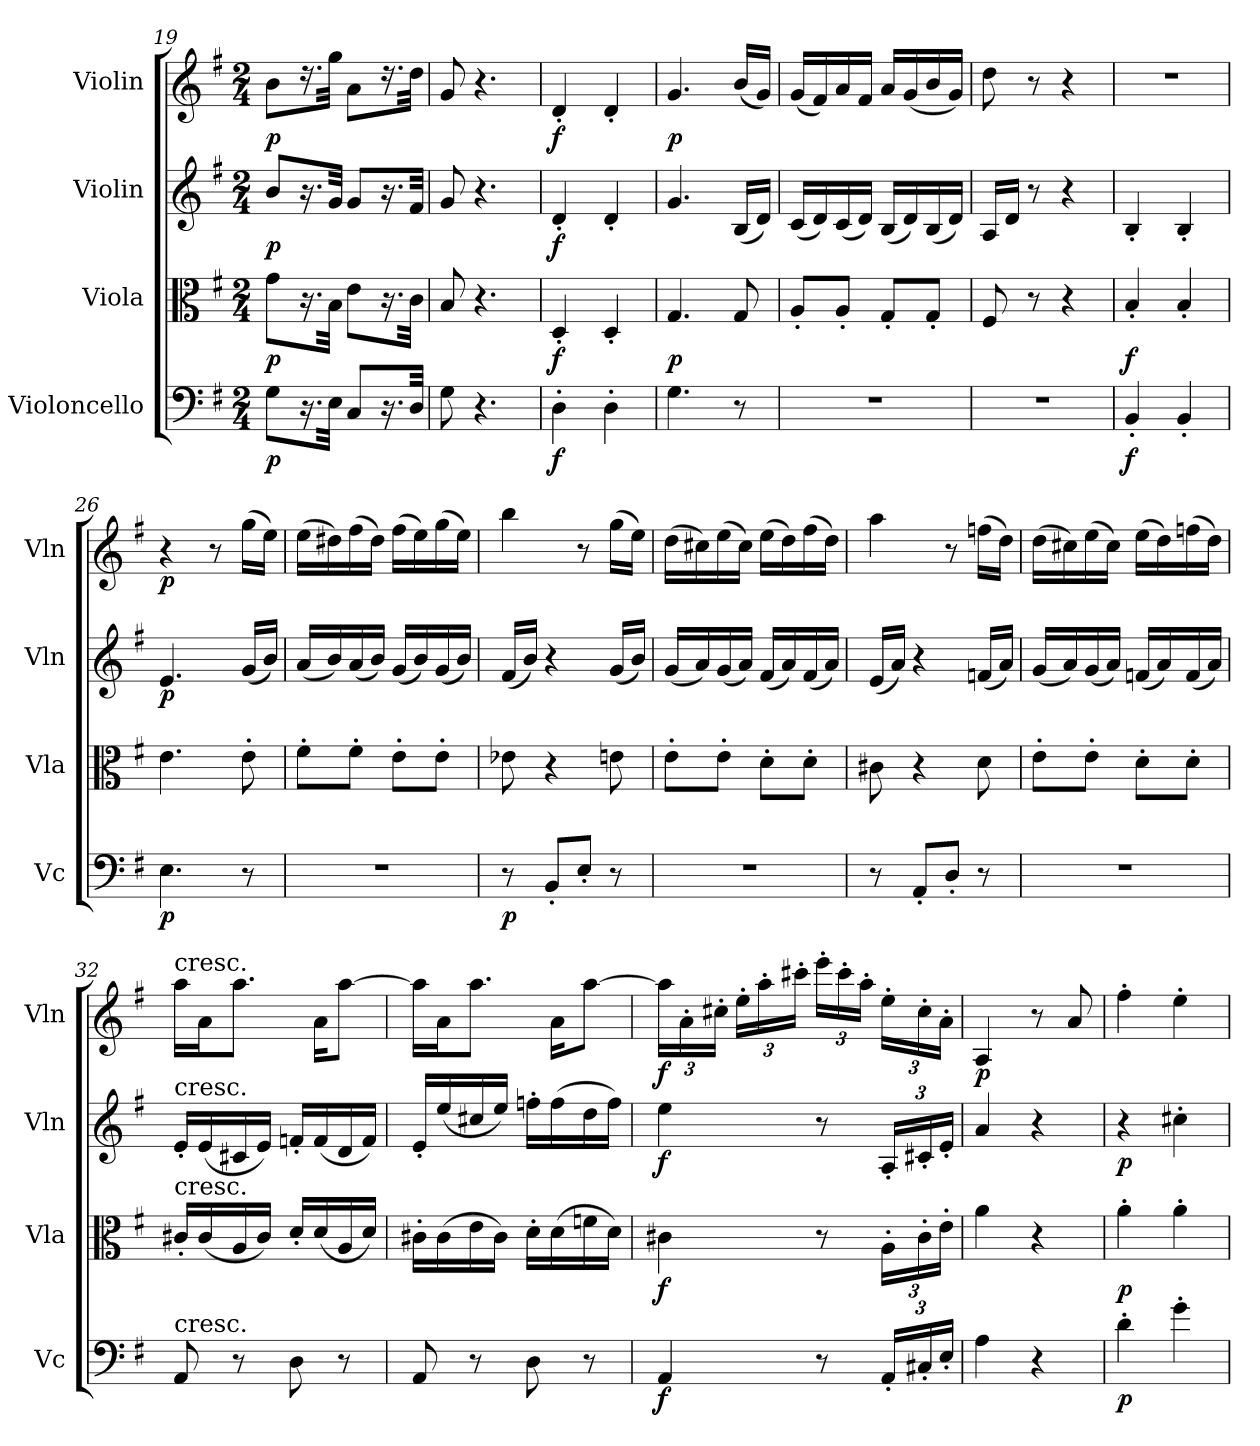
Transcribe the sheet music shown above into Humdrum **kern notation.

**kern	**dynam	**kern	**dynam	**kern	**dynam	**kern	**dynam
*part4	*part4	*part3	*part3	*part2	*part2	*part1	*part1
*staff4	*staff4	*staff3	*staff3	*staff2	*staff2	*staff1	*staff1
*I"Violoncello	*	*I"Viola	*	*I"Violin	*	*I"Violin	*
*I'Vc	*	*I'Vla	*	*I'Vln	*	*I'Vln	*
*clefF4	*	*clefC3	*	*clefG2	*	*clefG2	*
*k[f#]	*	*k[f#]	*	*k[f#]	*	*k[f#]	*
*G:	*	*G:	*	*G:	*	*G:	*
*M2/4	*	*M2/4	*	*M2/4	*	*M2/4	*
=19	=19	=19	=19	=19	=19	=19	=19
8G\L	p	8g\L	p	8b/L	p	8b\L	p
16.r	.	16.r	.	16.r	.	16.r	.
32E\Jkk	.	32B\Jkk	.	32g/Jkk	.	32gg\Jkk	.
8C/L	.	8e\L	.	8g/L	.	8a\L	.
16.r	.	16.r	.	16.r	.	16.r	.
32D/Jkk	.	32c\Jkk	.	32f#/Jkk	.	32dd\Jkk	.
=20	=20	=20	=20	=20	=20	=20	=20
8G\	.	8B/	.	8g/	.	8g/	.
4.r	.	4.r	.	4.r	.	4.r	.
=21	=21	=21	=21	=21	=21	=21	=21
4D'\	f	4D'/	f	4d'/	f	4d'/	f
4D'\	.	4D'/	.	4d'/	.	4d'/	.
=22	=22	=22	=22	=22	=22	=22	=22
4.G\	.	4.G/	p	4.g/	.	4.g/	p
8r	.	8G/	.	(16B/LL	.	(16b/LL	.
.	.	.	.	16d/JJ)	.	16g/JJ)	.
=23	=23	=23	=23	=23	=23	=23	=23
2r	.	8A'/L	.	(16c/LL	.	(16g/LL	.
.	.	.	.	16d/)	.	16f#/)	.
.	.	8A'/J	.	(16c/	.	16a/	.
.	.	.	.	16d/JJ)	.	16f#/JJ	.
.	.	8G'/L	.	(16B/LL	.	16a/LL	.
.	.	.	.	16d/)	.	(16g/	.
.	.	8G'/J	.	(16B/	.	16b/	.
.	.	.	.	16d/JJ)	.	16g/JJ)	.
=24	=24	=24	=24	=24	=24	=24	=24
2r	.	8F#/	.	16A/LL	.	8dd\	.
.	.	.	.	16d/JJ	.	.	.
.	.	8r	.	8r	.	8r	.
.	.	4r	.	4r	.	4r	.
=25	=25	=25	=25	=25	=25	=25	=25
4BB'/	f	4B'/	f	4B'/	.	2r	.
4BB'/	.	4B'/	.	4B'/	.	.	.
=26	=26	=26	=26	=26	=26	=26	=26
4.E\	p	4.e\	.	4.e/	p	4r	p
.	.	.	.	.	.	8r	.
8r	.	8e'\	.	(16g/LL	.	(16gg\LL	.
.	.	.	.	16b/JJ)	.	16ee\JJ)	.
=27	=27	=27	=27	=27	=27	=27	=27
2r	.	8f#'\L	.	(16a/LL	.	(16ee\LL	.
.	.	.	.	16b/)	.	16dd#X\)	.
.	.	8f#'\J	.	(16a/	.	(16ff#\	.
.	.	.	.	16b/JJ)	.	16dd#\JJ)	.
.	.	8e'\L	.	(16g/LL	.	(16ff#\LL	.
.	.	.	.	16b/)	.	16ee\)	.
.	.	8e'\J	.	(16g/	.	(16gg\	.
.	.	.	.	16b/JJ)	.	16ee\JJ)	.
=28	=28	=28	=28	=28	=28	=28	=28
8r	p	8e-X\	.	(16f#/LL	.	4bb\	.
.	.	.	.	16b/JJ)	.	.	.
8BB'/L	.	4r	.	4r	.	.	.
8E'/J	.	.	.	.	.	8r	.
8r	.	8en\	.	(16g/LL	.	(16gg\LL	.
.	.	.	.	16b/JJ)	.	16ee\JJ)	.
=29	=29	=29	=29	=29	=29	=29	=29
2r	.	8e'\L	.	(16g/LL	.	(16dd\LL	.
.	.	.	.	16a/)	.	16cc#X\)	.
.	.	8e'\J	.	(16g/	.	(16ee\	.
.	.	.	.	16a/JJ)	.	16cc#\JJ)	.
.	.	8d'\L	.	(16f#/LL	.	(16ee\LL	.
.	.	.	.	16a/)	.	16dd\)	.
.	.	8d'\J	.	(16f#/	.	(16ff#\	.
.	.	.	.	16a/JJ)	.	16dd\JJ)	.
=30	=30	=30	=30	=30	=30	=30	=30
8r	.	8c#X\	.	(16e/LL	.	4aa\	.
.	.	.	.	16a/JJ)	.	.	.
8AA'/L	.	4r	.	4r	.	.	.
8D'/J	.	.	.	.	.	8r	.
8r	.	8d\	.	(16fn/LL	.	(16ffn\LL	.
.	.	.	.	16a/JJ)	.	16dd\JJ)	.
=31	=31	=31	=31	=31	=31	=31	=31
2r	.	8e'\L	.	(16g/LL	.	(16dd\LL	.
.	.	.	.	16a/)	.	16cc#X\)	.
.	.	8e'\J	.	(16g/	.	(16ee\	.
.	.	.	.	16a/JJ)	.	16cc#\JJ)	.
.	.	8d'\L	.	(16fn/LL	.	(16ee\LL	.
.	.	.	.	16a/)	.	16dd\)	.
.	.	8d'\J	.	(16f/	.	(16ffn\	.
.	.	.	.	16a/JJ)	.	16dd\JJ)	.
=32	=32	=32	=32	=32	=32	=32	=32
!	!	!	!	!	!	!LO:TX:t=cresc.	!
!	!	!	!	!LO:TX:t=cresc.	!	!	!
!	!	!LO:TX:t=cresc.	!	!	!	!	!
!LO:TX:t=cresc.	!	!	!	!	!	!	!
8AA/	.	16c#X'/LL	.	16e'/LL	.	16aa\LL	.
.	.	(16c#/	.	(16e/	.	16a\J	.
8r	.	16A/	.	16c#X/	.	8.aa\J	.
.	.	16c#/JJ)	.	16e/JJ)	.	.	.
8D\	.	16d'/LL	.	16fn'/LL	.	.	.
.	.	(16d/	.	(16f/	.	16a\KL	.
8r	.	16A/	.	16d/	.	[8aa\J	.
.	.	16d/JJ)	.	16f/JJ)	.	.	.
=33	=33	=33	=33	=33	=33	=33	=33
8AA/	.	16c#X'\LL	.	16e'/LL	.	16aa\LL]	.
.	.	(16c#\	.	(16ee/	.	16a\J	.
8r	.	16e\	.	16cc#X/	.	8.aa\J	.
.	.	16c#\JJ)	.	16ee/JJ)	.	.	.
8D\	.	16d'\LL	.	16ffn'\LL	.	.	.
.	.	(16d\	.	(16ff\	.	16a\KL	.
8r	.	16fn\	.	16dd\	.	[8aa\J	.
.	.	16d\JJ)	.	16ff\JJ)	.	.	.
=34	=34	=34	=34	=34	=34	=34	=34
4AA/	f	4c#X\	f	4ee\	f	24aa\LL]	f
.	.	.	.	.	.	24a'\	.
.	.	.	.	.	.	24cc#X'\JJ	.
.	.	.	.	.	.	24ee'\LL	.
.	.	.	.	.	.	24aa'\	.
.	.	.	.	.	.	24ccc#X'\JJ	.
8r	.	8r	.	8r	.	24eee'\LL	.
.	.	.	.	.	.	24ccc#'\	.
.	.	.	.	.	.	24aa'\JJ	.
24AA'/LL	.	24A'\LL	.	24A'/LL	.	24ee'\LL	.
24C#X'/	.	24c#'\	.	24c#X'/	.	24cc#'\	.
24E'/JJ	.	24e'\JJ	.	24e'/JJ	.	24a'\JJ	.
=35	=35	=35	=35	=35	=35	=35	=35
4A\	.	4a\	.	4a/	.	4A/	p
4r	.	4r	.	4r	.	8r	.
.	.	.	.	.	.	8a/	.
=36	=36	=36	=36	=36	=36	=36	=36
4d'\	p	4a'\	p	4r	p	4ff#'\	.
4g'\	.	4a'\	.	4cc#X'\	.	4ee'\	.
=	=	=	=	=	=	=	=
*-	*-	*-	*-	*-	*-	*-	*-
